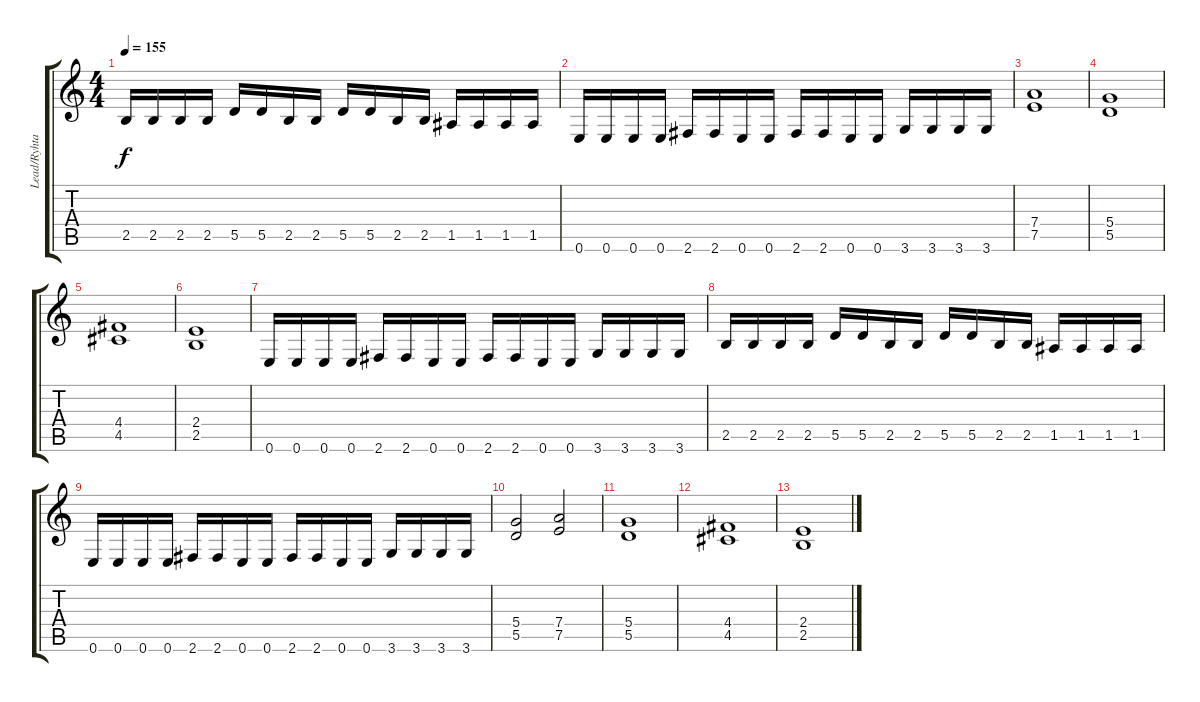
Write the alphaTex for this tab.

\track ("Lead/Ryhtam" "Lead/Ryhta") {instrument distortionguitar}
\staff {score tabs}
\tuning (E4 B3 G3 D3 A2 E2) {hide}
\ts (4 4)
\tempo 155
\clef g2
\ks c
2.5.16{dy f} 2.5.16 2.5.16 2.5.16 5.5.16 5.5.16 2.5.16 2.5.16 5.5.16 5.5.16 2.5.16 2.5.16 1.5.16 1.5.16 1.5.16 1.5.16 |
0.6.16 0.6.16 0.6.16 0.6.16 2.6.16 2.6.16 0.6.16 0.6.16 2.6.16 2.6.16 0.6.16 0.6.16 3.6.16 3.6.16 3.6.16 3.6.16 |
(7.4 7.5).1 |
(5.4 5.5).1 |
(4.4 4.5).1 |
(2.4 2.5).1 |
0.6.16 0.6.16 0.6.16 0.6.16 2.6.16 2.6.16 0.6.16 0.6.16 2.6.16 2.6.16 0.6.16 0.6.16 3.6.16 3.6.16 3.6.16 3.6.16 |
2.5.16 2.5.16 2.5.16 2.5.16 5.5.16 5.5.16 2.5.16 2.5.16 5.5.16 5.5.16 2.5.16 2.5.16 1.5.16 1.5.16 1.5.16 1.5.16 |
0.6.16 0.6.16 0.6.16 0.6.16 2.6.16 2.6.16 0.6.16 0.6.16 2.6.16 2.6.16 0.6.16 0.6.16 3.6.16 3.6.16 3.6.16 3.6.16 |
(5.4 5.5).2 (7.4 7.5).2 |
(5.4 5.5).1 |
(4.4 4.5).1 |
(2.4 2.5).1
